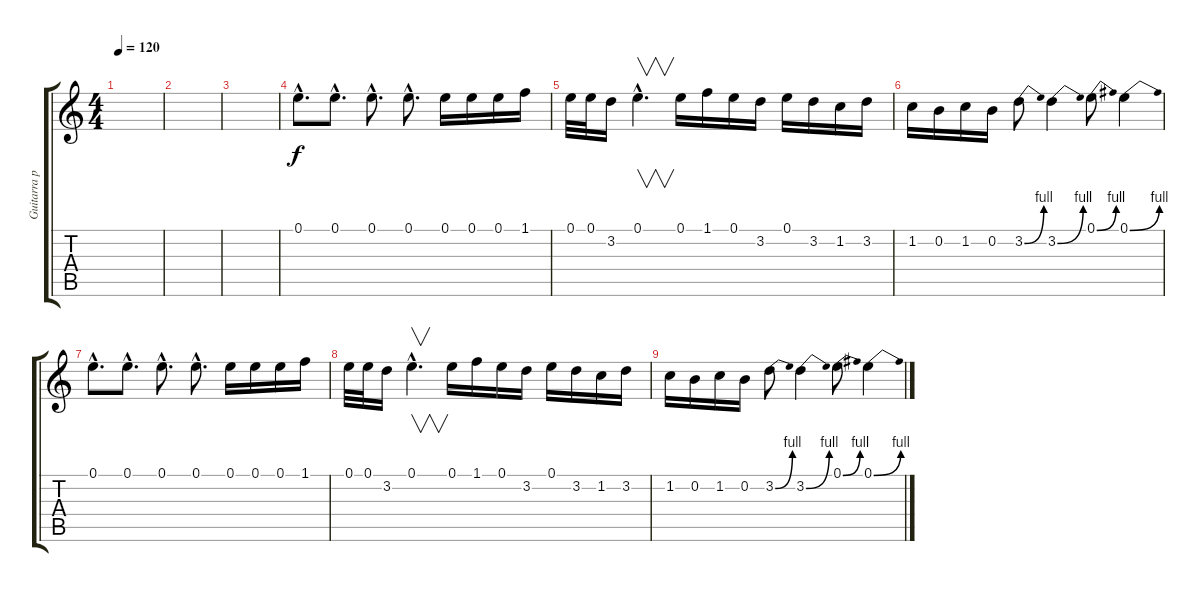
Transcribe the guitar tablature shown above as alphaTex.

\track ("Guitarra punteo 2" "Guitarra p") {instrument overdrivenguitar}
\staff {score tabs}
\tuning (E4 B3 G3 D3 A2 E2) {hide}
\ts (4 4)
\tempo 120
\clef g2
\ks c
|
|
|
0.1{hac}.8{d} 0.1{hac}.8{d} 0.1{hac}.8{d} 0.1{hac}.8{d} 0.1.16 0.1.16 0.1.16 1.1.16 |
0.1.32 0.1.32 3.2.16 0.1{hac}.4{v d} 0.1.16 1.1.16 0.1.16 3.2.16 0.1.16 3.2.16 1.2.16 3.2.16 |
1.2.16 0.2.16 1.2.16 0.2.16 3.2{be (bend 0 0 60 4)}.8 3.2{be (bend 0 0 60 4)}.4 0.1{be (bend 0 0 60 4)}.8 0.1{be (bend 0 0 60 4)}.4 |
0.1{hac}.8{d} 0.1{hac}.8{d} 0.1{hac}.8{d} 0.1{hac}.8{d} 0.1.16 0.1.16 0.1.16 1.1.16 |
0.1.32 0.1.32 3.2.16 0.1{hac}.4{v d} 0.1.16 1.1.16 0.1.16 3.2.16 0.1.16 3.2.16 1.2.16 3.2.16 |
1.2.16 0.2.16 1.2.16 0.2.16 3.2{be (bend 0 0 60 4)}.8 3.2{be (bend 0 0 60 4)}.4 0.1{be (bend 0 0 60 4)}.8 0.1{be (bend 0 0 60 4)}.4
